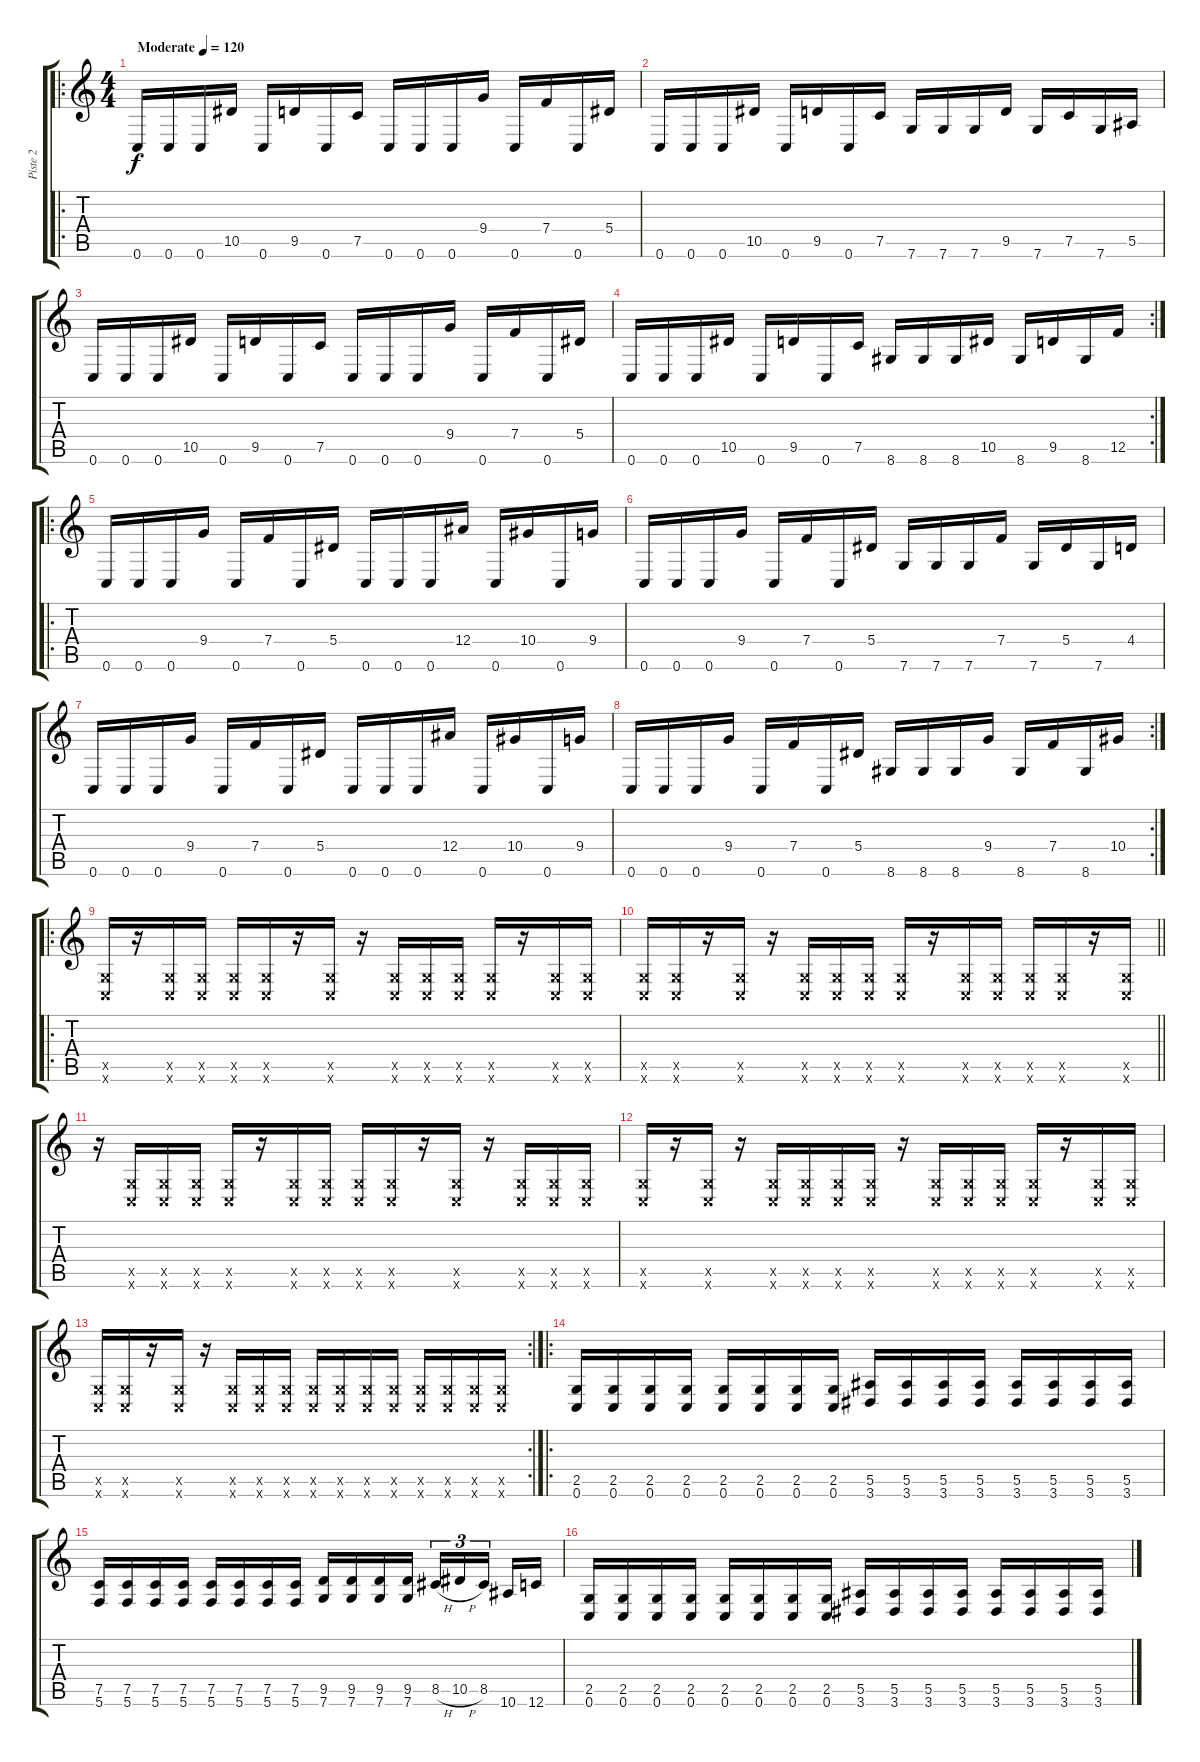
\track ("Piste 2" "Piste 2") {instrument distortionguitar}
\staff {score tabs}
\tuning (C4 G3 Eb3 Bb2 F2 C2) {hide}
\ro
\ts (4 4)
\tempo (120 "Moderate")
\clef g2
\ks c
0.6.16{dy f instrument distortionguitar} 0.6.16 0.6.16 10.5.16 0.6.16 9.5.16 0.6.16 7.5.16 0.6.16 0.6.16 0.6.16 9.4.16 0.6.16 7.4.16 0.6.16 5.4.16 |
0.6.16 0.6.16 0.6.16 10.5.16 0.6.16 9.5.16 0.6.16 7.5.16 7.6.16 7.6.16 7.6.16 9.5.16 7.6.16 7.5.16 7.6.16 5.5.16 |
0.6.16 0.6.16 0.6.16 10.5.16 0.6.16 9.5.16 0.6.16 7.5.16 0.6.16 0.6.16 0.6.16 9.4.16 0.6.16 7.4.16 0.6.16 5.4.16 |
\rc 2
0.6.16 0.6.16 0.6.16 10.5.16 0.6.16 9.5.16 0.6.16 7.5.16 8.6.16 8.6.16 8.6.16 10.5.16 8.6.16 9.5.16 8.6.16 12.5.16 |
\ro
0.6.16 0.6.16 0.6.16 9.4.16 0.6.16 7.4.16 0.6.16 5.4.16 0.6.16 0.6.16 0.6.16 12.4.16 0.6.16 10.4.16 0.6.16 9.4.16 |
0.6.16 0.6.16 0.6.16 9.4.16 0.6.16 7.4.16 0.6.16 5.4.16 7.6.16 7.6.16 7.6.16 7.4.16 7.6.16 5.4.16 7.6.16 4.4.16 |
0.6.16 0.6.16 0.6.16 9.4.16 0.6.16 7.4.16 0.6.16 5.4.16 0.6.16 0.6.16 0.6.16 12.4.16 0.6.16 10.4.16 0.6.16 9.4.16 |
\rc 2
0.6.16 0.6.16 0.6.16 9.4.16 0.6.16 7.4.16 0.6.16 5.4.16 8.6.16 8.6.16 8.6.16 9.4.16 8.6.16 7.4.16 8.6.16 10.4.16 |
\ro
(2.5{x} 0.6{x}).16 r.16 (2.5{x} 0.6{x}).16 (2.5{x} 0.6{x}).16 (2.5{x} 0.6{x}).16 (2.5{x} 0.6{x}).16 r.16 (2.5{x} 0.6{x}).16 r.16 (2.5{x} 0.6{x}).16 (2.5{x} 0.6{x}).16 (2.5{x} 0.6{x}).16 (2.5{x} 0.6{x}).16 r.16 (2.5{x} 0.6{x}).16 (2.5{x} 0.6{x}).16 |
\barLineRight lightlight
(2.5{x} 0.6{x}).16 (2.5{x} 0.6{x}).16 r.16 (2.5{x} 0.6{x}).16 r.16 (2.5{x} 0.6{x}).16 (2.5{x} 0.6{x}).16 (2.5{x} 0.6{x}).16 (2.5{x} 0.6{x}).16 r.16 (2.5{x} 0.6{x}).16 (2.5{x} 0.6{x}).16 (2.5{x} 0.6{x}).16 (2.5{x} 0.6{x}).16 r.16 (2.5{x} 0.6{x}).16 |
r.16 (2.5{x} 0.6{x}).16 (2.5{x} 0.6{x}).16 (2.5{x} 0.6{x}).16 (2.5{x} 0.6{x}).16 r.16 (2.5{x} 0.6{x}).16 (2.5{x} 0.6{x}).16 (2.5{x} 0.6{x}).16 (2.5{x} 0.6{x}).16 r.16 (2.5{x} 0.6{x}).16 r.16 (2.5{x} 0.6{x}).16 (2.5{x} 0.6{x}).16 (2.5{x} 0.6{x}).16 |
(2.5{x} 0.6{x}).16 r.16 (2.5{x} 0.6{x}).16 r.16 (2.5{x} 0.6{x}).16 (2.5{x} 0.6{x}).16 (2.5{x} 0.6{x}).16 (2.5{x} 0.6{x}).16 r.16 (2.5{x} 0.6{x}).16 (2.5{x} 0.6{x}).16 (2.5{x} 0.6{x}).16 (2.5{x} 0.6{x}).16 r.16 (2.5{x} 0.6{x}).16 (2.5{x} 0.6{x}).16 |
\rc 2
(2.5{x} 0.6{x}).16 (2.5{x} 0.6{x}).16 r.16 (2.5{x} 0.6{x}).16 r.16 (2.5{x} 0.6{x}).16 (2.5{x} 0.6{x}).16 (2.5{x} 0.6{x}).16 (2.5{x} 0.6{x}).16 (2.5{x} 0.6{x}).16 (2.5{x} 0.6{x}).16 (2.5{x} 0.6{x}).16 (2.5{x} 0.6{x}).16 (2.5{x} 0.6{x}).16 (2.5{x} 0.6{x}).16 (2.5{x} 0.6{x}).16 |
\ro
(2.5 0.6).16{balance 16} (2.5 0.6).16 (2.5 0.6).16 (2.5 0.6).16 (2.5 0.6).16 (2.5 0.6).16 (2.5 0.6).16 (2.5 0.6).16 (5.5 3.6).16 (5.5 3.6).16 (5.5 3.6).16 (5.5 3.6).16 (5.5 3.6).16 (5.5 3.6).16 (5.5 3.6).16 (5.5 3.6).16 |
(7.5 5.6).16 (7.5 5.6).16 (7.5 5.6).16 (7.5 5.6).16 (7.5 5.6).16 (7.5 5.6).16 (7.5 5.6).16 (7.5 5.6).16 (9.5 7.6).16 (9.5 7.6).16 (9.5 7.6).16 (9.5 7.6).16 8.5{h}.16{tu (3 2)} 10.5{h}.16{tu (3 2)} 8.5.16{tu (3 2) beam splitsecondary} 10.6.16 12.6.16 |
(2.5 0.6).16 (2.5 0.6).16 (2.5 0.6).16 (2.5 0.6).16 (2.5 0.6).16 (2.5 0.6).16 (2.5 0.6).16 (2.5 0.6).16 (5.5 3.6).16 (5.5 3.6).16 (5.5 3.6).16 (5.5 3.6).16 (5.5 3.6).16 (5.5 3.6).16 (5.5 3.6).16 (5.5 3.6).16
